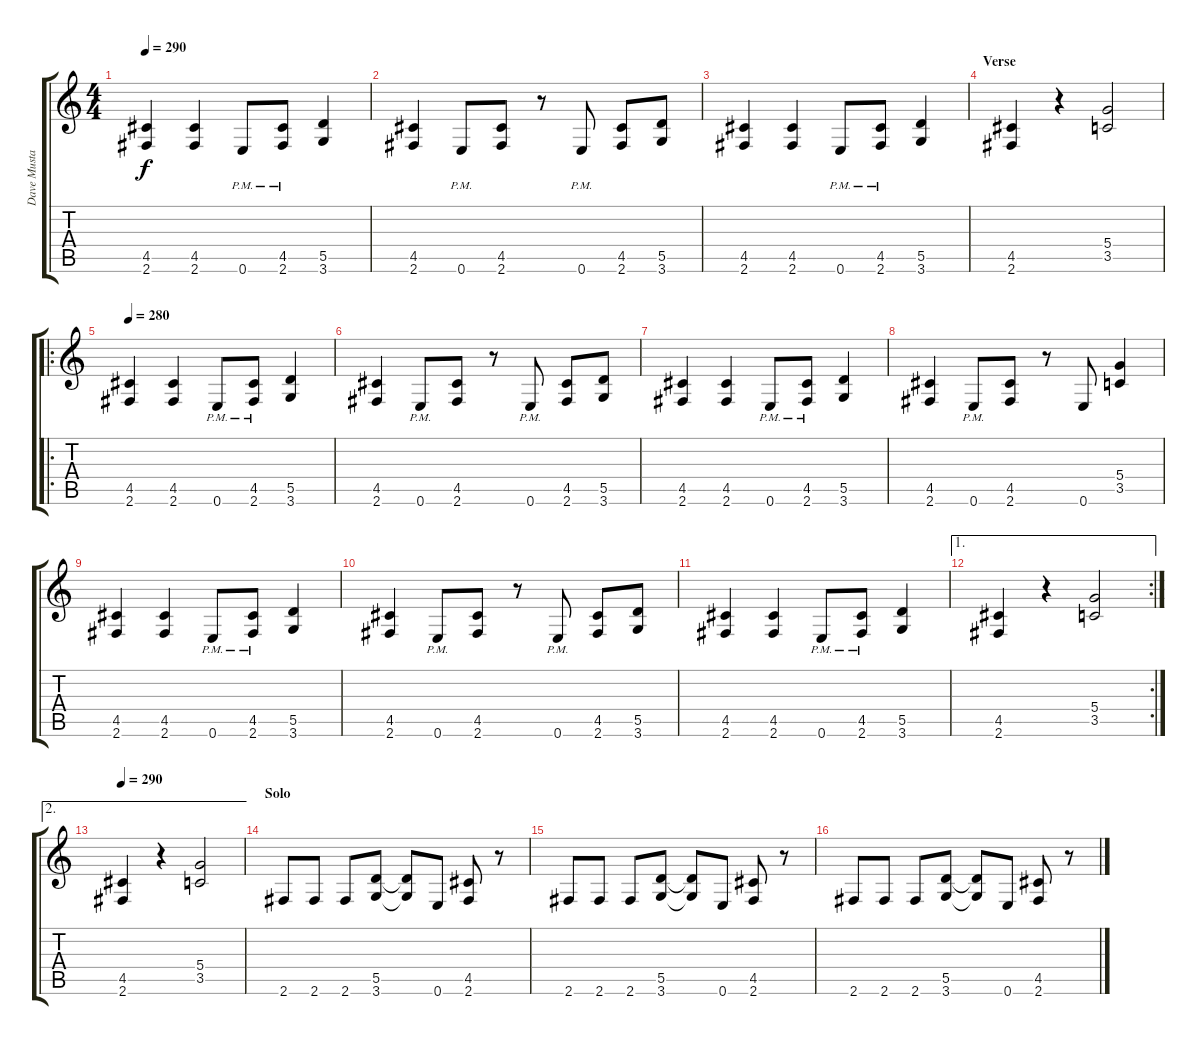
\track ("Dave Mustaine" "Dave Musta") {instrument distortionguitar}
\staff {score tabs}
\tuning (E4 B3 G3 D3 A2 E2) {hide}
\ts (4 4)
\tempo 290
\clef g2
\ks c
(4.5 2.6).4{dy f} (4.5 2.6).4 0.6{pm}.8 (4.5 2.6{pm}).8 (5.5 3.6).4 |
(4.5 2.6).4 0.6{pm}.8 (4.5 2.6).8 r.8 0.6{pm}.8 (4.5 2.6).8 (5.5 3.6).8 |
(4.5 2.6).4 (4.5 2.6).4 0.6{pm}.8 (4.5 2.6{pm}).8 (5.5 3.6).4 |
\section ("" "Verse")
(4.5 2.6).4 r.4 (5.4 3.5).2 |
\ro
\tempo 280
(4.5 2.6).4 (4.5 2.6).4 0.6{pm}.8 (4.5 2.6{pm}).8 (5.5 3.6).4 |
(4.5 2.6).4 0.6{pm}.8 (4.5 2.6).8 r.8 0.6{pm}.8 (4.5 2.6).8 (5.5 3.6).8 |
(4.5 2.6).4 (4.5 2.6).4 0.6{pm}.8 (4.5 2.6{pm}).8 (5.5 3.6).4 |
(4.5 2.6).4 0.6{pm}.8 (4.5 2.6).8 r.8 0.6.8 (5.4 3.5).4 |
(4.5 2.6).4 (4.5 2.6).4 0.6{pm}.8 (4.5 2.6{pm}).8 (5.5 3.6).4 |
(4.5 2.6).4 0.6{pm}.8 (4.5 2.6).8 r.8 0.6{pm}.8 (4.5 2.6).8 (5.5 3.6).8 |
(4.5 2.6).4 (4.5 2.6).4 0.6{pm}.8 (4.5 2.6{pm}).8 (5.5 3.6).4 |
\ae 1
\rc 2
(4.5 2.6).4 r.4 (5.4 3.5).2 |
\ae 2
\tempo 290
(4.5 2.6).4 r.4 (5.4 3.5).2 |
\section ("" "Solo")
2.6.8 2.6.8 2.6.8 (5.5 3.6).8 (5.5{t} 3.6{t}).8 0.6.8 (4.5 2.6).8 r.8 |
2.6.8 2.6.8 2.6.8 (5.5 3.6).8 (5.5{t} 3.6{t}).8 0.6.8 (4.5 2.6).8 r.8 |
2.6.8 2.6.8 2.6.8 (5.5 3.6).8 (5.5{t} 3.6{t}).8 0.6.8 (4.5 2.6).8 r.8
